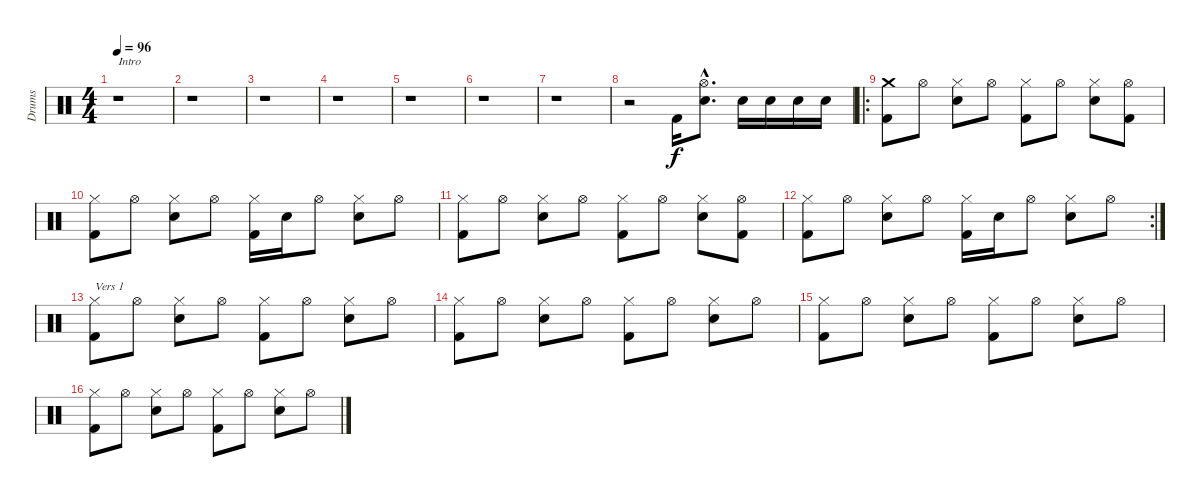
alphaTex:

\track ("Drums" "Drums") {instrument percussion}
\staff {score}
\articulation defaults
\ts (4 4)
\tempo 96
\clef neutral
\ks c
r.1{txt "Intro" dy f} |
r.1 |
r.1 |
r.1 |
r.1 |
r.1 |
r.1 |
r.2 "Kick (hit) 2".16 ("Hi-Hat (open)"{hac} "Snare (hit) 2"{hac}).8{d} "Snare (hit) 2".16 "Snare (hit) 2".16 "Snare (hit) 2".16 "Snare (hit) 2".16 |
\ro
("Crash medium (hit)" "Kick (hit) 2").8 "Hi-Hat (open)".8 ("Hi-Hat (closed)" "Snare (hit) 2").8 "Hi-Hat (open)".8 ("Hi-Hat (closed)" "Kick (hit) 2").8 "Hi-Hat (open)".8 ("Hi-Hat (closed)" "Snare (hit) 2").8 ("Hi-Hat (open)" "Kick (hit) 2").8 |
("Hi-Hat (closed)" "Kick (hit) 2").8 "Hi-Hat (open)".8 ("Hi-Hat (closed)" "Snare (hit) 2").8 "Hi-Hat (open)".8 ("Hi-Hat (closed)" "Kick (hit) 2").16 "Snare (hit) 2".16 "Hi-Hat (open)".8 ("Hi-Hat (closed)" "Snare (hit) 2").8 "Hi-Hat (open)".8 |
("Hi-Hat (closed)" "Kick (hit) 2").8 "Hi-Hat (open)".8 ("Hi-Hat (closed)" "Snare (hit) 2").8 "Hi-Hat (open)".8 ("Hi-Hat (closed)" "Kick (hit) 2").8 "Hi-Hat (open)".8 ("Hi-Hat (closed)" "Snare (hit) 2").8 ("Hi-Hat (open)" "Kick (hit) 2").8 |
\rc 2
("Hi-Hat (closed)" "Kick (hit) 2").8 "Hi-Hat (open)".8 ("Hi-Hat (closed)" "Snare (hit) 2").8 "Hi-Hat (open)".8 ("Hi-Hat (closed)" "Kick (hit) 2").16 "Snare (hit) 2".16 "Hi-Hat (open)".8 ("Hi-Hat (closed)" "Snare (hit) 2").8 "Hi-Hat (open)".8 |
("Hi-Hat (closed)" "Kick (hit) 2").8{txt "Vers 1"} "Hi-Hat (open)".8 ("Hi-Hat (closed)" "Snare (hit) 2").8 "Hi-Hat (open)".8 ("Hi-Hat (closed)" "Kick (hit) 2").8 "Hi-Hat (open)".8 ("Hi-Hat (closed)" "Snare (hit) 2").8 "Hi-Hat (open)".8 |
("Hi-Hat (closed)" "Kick (hit) 2").8 "Hi-Hat (open)".8 ("Hi-Hat (closed)" "Snare (hit) 2").8 "Hi-Hat (open)".8 ("Hi-Hat (closed)" "Kick (hit) 2").8 "Hi-Hat (open)".8 ("Hi-Hat (closed)" "Snare (hit) 2").8 "Hi-Hat (open)".8 |
("Hi-Hat (closed)" "Kick (hit) 2").8 "Hi-Hat (open)".8 ("Hi-Hat (closed)" "Snare (hit) 2").8 "Hi-Hat (open)".8 ("Hi-Hat (closed)" "Kick (hit) 2").8 "Hi-Hat (open)".8 ("Hi-Hat (closed)" "Snare (hit) 2").8 "Hi-Hat (open)".8 |
("Hi-Hat (closed)" "Kick (hit) 2").8 "Hi-Hat (open)".8 ("Hi-Hat (closed)" "Snare (hit) 2").8 "Hi-Hat (open)".8 ("Hi-Hat (closed)" "Kick (hit) 2").8 "Hi-Hat (open)".8 ("Hi-Hat (closed)" "Snare (hit) 2").8 "Hi-Hat (open)".8
